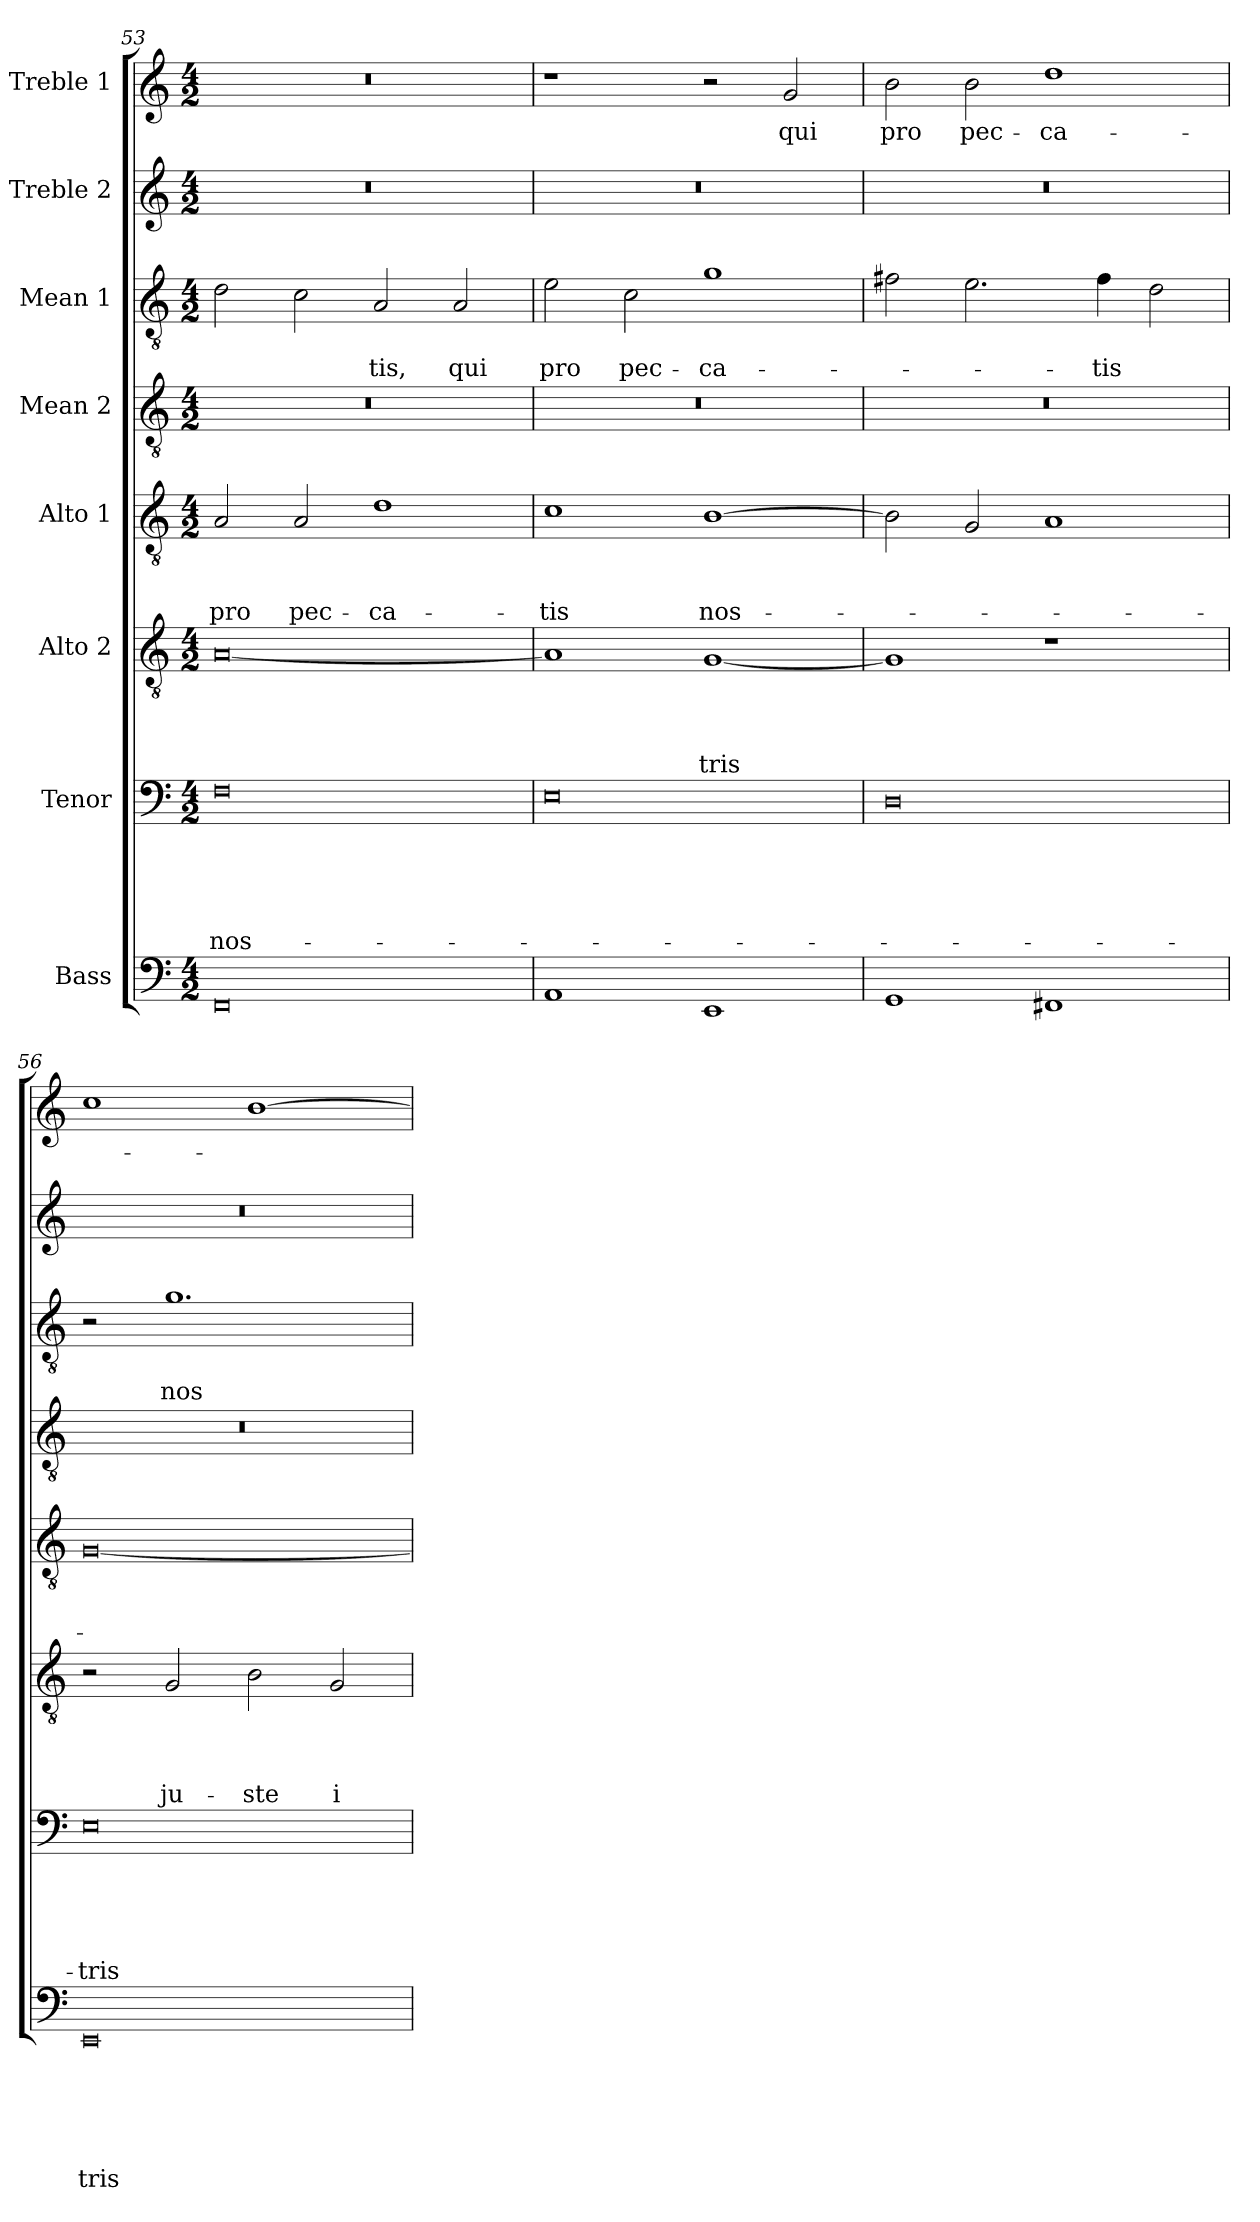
**kern	**text	**text	**text	**text	**text	**text	**kern	**text	**text	**text	**text	**text	**kern	**text	**text	**text	**text	**kern	**text	**text	**text	**kern	**kern	**text	**text	**kern	**kern	**text
*part8	*part8	*part8	*part8	*part8	*part8	*part8	*part7	*part7	*part7	*part7	*part7	*part7	*part6	*part6	*part6	*part6	*part6	*part5	*part5	*part5	*part5	*part4	*part3	*part3	*part3	*part2	*part1	*part1
*staff8	*staff8	*staff8	*staff8	*staff8	*staff8	*staff8	*staff7	*staff7	*staff7	*staff7	*staff7	*staff7	*staff6	*staff6	*staff6	*staff6	*staff6	*staff5	*staff5	*staff5	*staff5	*staff4	*staff3	*staff3	*staff3	*staff2	*staff1	*staff1
*I"Bass	*	*	*	*	*	*	*I"Tenor	*	*	*	*	*	*I"Alto 2	*	*	*	*	*I"Alto 1	*	*	*	*I"Mean 2	*I"Mean 1	*	*	*I"Treble 2	*I"Treble 1	*
*clefF4	*	*	*	*	*	*	*clefF4	*	*	*	*	*	*clefGv2	*	*	*	*	*clefGv2	*	*	*	*clefGv2	*clefGv2	*	*	*clefG2	*clefG2	*
*k[]	*	*	*	*	*	*	*k[]	*	*	*	*	*	*k[]	*	*	*	*	*k[]	*	*	*	*k[]	*k[]	*	*	*k[]	*k[]	*
*C:	*	*	*	*	*	*	*C:	*	*	*	*	*	*C:	*	*	*	*	*C:	*	*	*	*C:	*C:	*	*	*C:	*C:	*
*M4/2	*	*	*	*	*	*	*M4/2	*	*	*	*	*	*M4/2	*	*	*	*	*M4/2	*	*	*	*M4/2	*M4/2	*	*	*M4/2	*M4/2	*
=53	=53	=53	=53	=53	=53	=53	=53	=53	=53	=53	=53	=53	=53	=53	=53	=53	=53	=53	=53	=53	=53	=53	=53	=53	=53	=53	=53	=53
0FF	.	.	.	.	.	.	0F	.	.	.	.	nos-	[0A	.	.	.	.	2A/	.	.	pro	0r	2d\	.	.	0r	0r	.
.	.	.	.	.	.	.	.	.	.	.	.	.	.	.	.	.	.	2A/	.	.	pec-	.	2c\	.	.	.	.	.
.	.	.	.	.	.	.	.	.	.	.	.	.	.	.	.	.	.	1d	.	.	-ca-	.	2A/	.	-tis,	.	.	.
.	.	.	.	.	.	.	.	.	.	.	.	.	.	.	.	.	.	.	.	.	.	.	2A/	.	qui	.	.	.
=54	=54	=54	=54	=54	=54	=54	=54	=54	=54	=54	=54	=54	=54	=54	=54	=54	=54	=54	=54	=54	=54	=54	=54	=54	=54	=54	=54	=54
1AA	.	.	.	.	.	.	0E	.	.	.	.	.	1A]	.	.	.	.	1c	.	.	-tis	0r	2e\	.	pro	0r	1r	.
.	.	.	.	.	.	.	.	.	.	.	.	.	.	.	.	.	.	.	.	.	.	.	2c\	.	pec-	.	.	.
1EE	.	.	.	.	.	.	.	.	.	.	.	.	[1G	.	.	.	-tris	[1B	.	.	nos-	.	1g	.	-ca-	.	2r	.
.	.	.	.	.	.	.	.	.	.	.	.	.	.	.	.	.	.	.	.	.	.	.	.	.	.	.	2g/	qui
=55	=55	=55	=55	=55	=55	=55	=55	=55	=55	=55	=55	=55	=55	=55	=55	=55	=55	=55	=55	=55	=55	=55	=55	=55	=55	=55	=55	=55
1GG	.	.	.	.	.	.	0D	.	.	.	.	.	1G]	.	.	.	.	2B\]	.	.	.	0r	2f#X\	.	.	0r	2b\	pro
.	.	.	.	.	.	.	.	.	.	.	.	.	.	.	.	.	.	2G/	.	.	.	.	2.e\	.	.	.	2b\	pec-
1FF#	.	.	.	.	.	.	.	.	.	.	.	.	1r	.	.	.	.	1A	.	.	.	.	.	.	.	.	1dd	-ca-
.	.	.	.	.	.	.	.	.	.	.	.	.	.	.	.	.	.	.	.	.	.	.	4f#\	.	-tis	.	.	.
.	.	.	.	.	.	.	.	.	.	.	.	.	.	.	.	.	.	.	.	.	.	.	2d\	.	.	.	.	.
=56	=56	=56	=56	=56	=56	=56	=56	=56	=56	=56	=56	=56	=56	=56	=56	=56	=56	=56	=56	=56	=56	=56	=56	=56	=56	=56	=56	=56
0EE	.	.	.	.	.	-tris	0E	.	.	.	.	-tris	2r	.	.	.	.	[0G	.	.	.	0r	2r	.	.	0r	1cc	.
.	.	.	.	.	.	.	.	.	.	.	.	.	2G/	.	.	.	ju-	.	.	.	.	.	1.g	.	nos-	.	.	.
.	.	.	.	.	.	.	.	.	.	.	.	.	2B\	.	.	.	-ste	.	.	.	.	.	.	.	.	.	[1b	.
.	.	.	.	.	.	.	.	.	.	.	.	.	2G/	.	.	.	i-	.	.	.	.	.	.	.	.	.	.	.
=	=	=	=	=	=	=	=	=	=	=	=	=	=	=	=	=	=	=	=	=	=	=	=	=	=	=	=	=
*-	*-	*-	*-	*-	*-	*-	*-	*-	*-	*-	*-	*-	*-	*-	*-	*-	*-	*-	*-	*-	*-	*-	*-	*-	*-	*-	*-	*-
